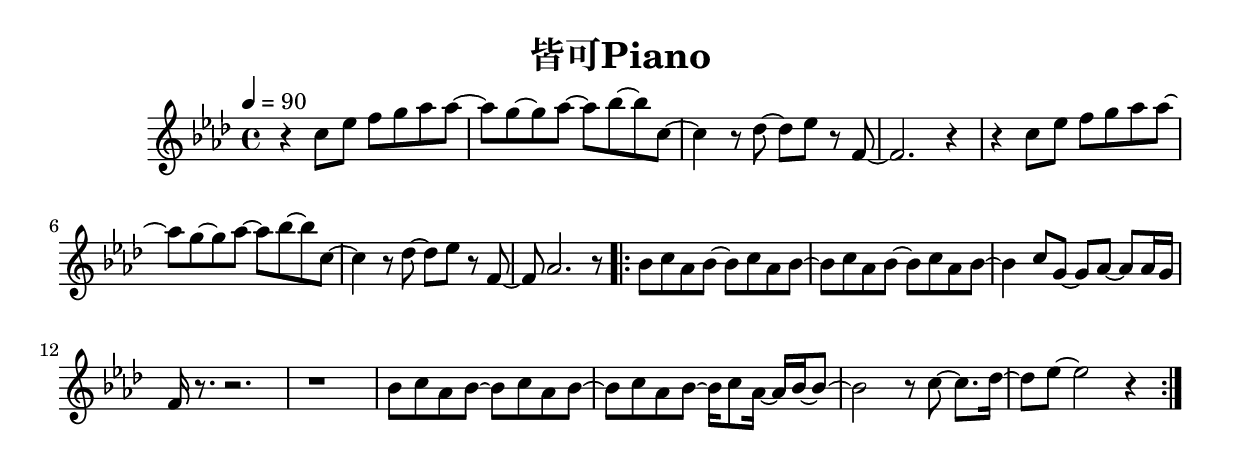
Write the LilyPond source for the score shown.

\header {
  title = "皆可Piano"
  composer = ""
}

\score { <<
  \relative aes' { \key aes\major \tempo 4 = 90 \time 4/4

  r4 c8 ees f g aes aes~ | aes g~ g aes~ aes bes~ bes c,~ |
  c4 r8 des~ des ees r f,~ | f2. r4 |
  r4 c'8 ees f g aes aes~ | aes g~ g aes~ aes bes~ bes c,~ |
  c4 r8 des~ des ees r f,~ | f aes2. r8 |

  \repeat volta 2 {

  bes c aes bes~ bes c aes bes~ | bes c aes bes~ bes c aes bes~ |
  bes4 c8 g~ g aes~ aes aes16 g | f r8. r2. | r1 |
  bes8 c aes bes~ bes c aes bes~ | bes c aes bes~ bes16 c8 aes16~ aes16 bes~ bes8~ |
  bes2 r8 c8~ c8. des16~ | des8 ees~ ees2 r4 |

  }
  



   
    
  }





>>
  \layout {}
  \midi {}
}